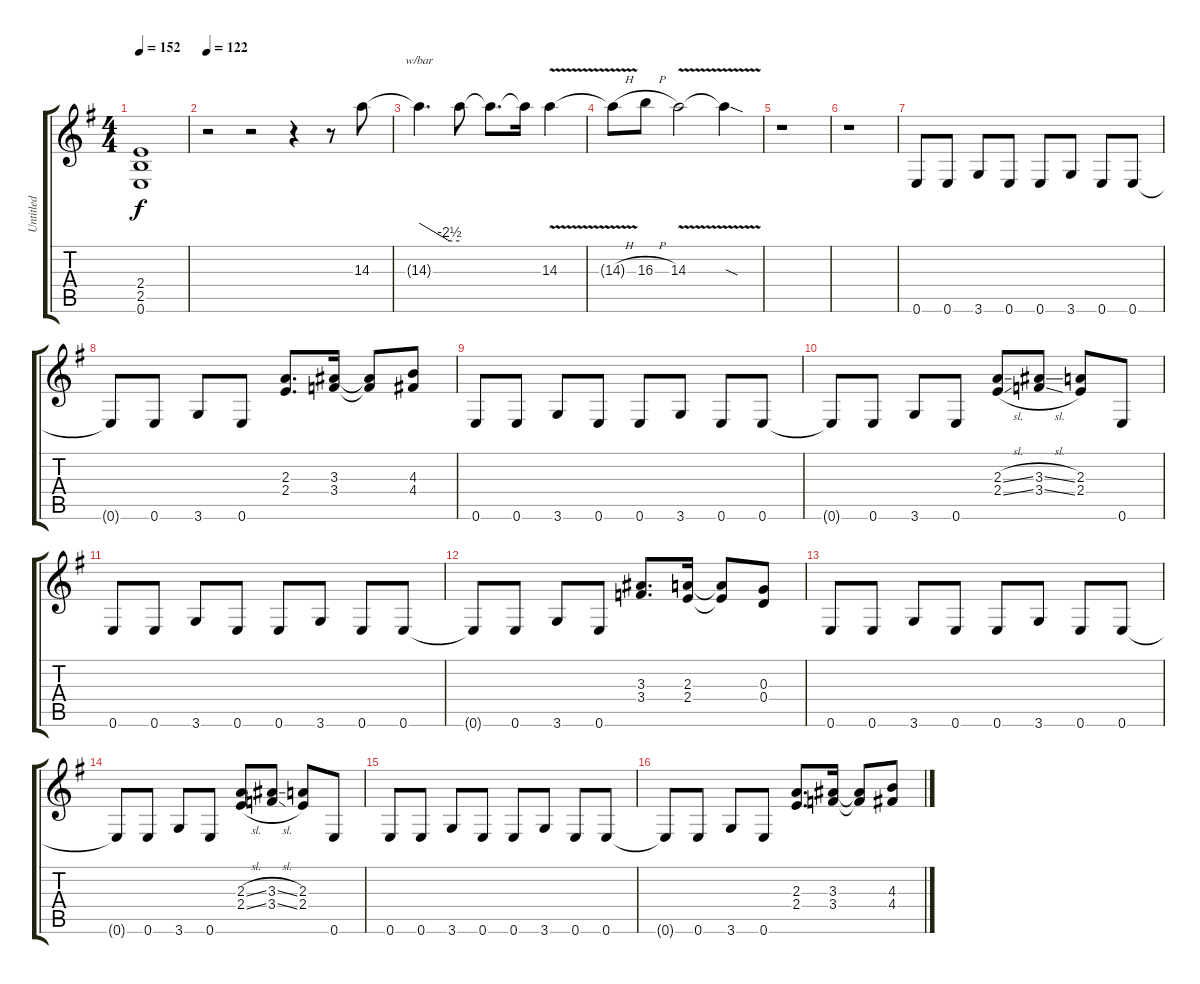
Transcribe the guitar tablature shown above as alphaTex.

\track ("Untitled" "Untitled") {instrument distortionguitar}
\staff {score tabs}
\tuning (E4 B3 G3 D3 A2 E2) {hide}
\ts (4 4)
\tempo 152
\clef g2
\ks g
(2.4{t} 2.5{t} 0.6{t}).1{dy f} |
\tempo 122
r.2 r.2 r.4 r.8 14.3.8 |
14.3{t}.4{d tbe (custom default 0 0 45 -10 60 -10)} 14.3{t}.8 14.3{t}.8{d} 14.3{t}.16 14.3{v}.4 |
14.3{h t}.8 16.3{h}.8 14.3{v}.2 14.3{sod t}.4 |
r.1 |
r.1 |
0.6.8 0.6.8 3.6.8 0.6.8 0.6.8 3.6.8 0.6.8 0.6.8 |
0.6{t}.8 0.6.8 3.6.8 0.6.8 (2.3 2.4).8{d} (3.3 3.4).16 (3.3{t} 3.4{t}).8 (4.3 4.4).8 |
0.6.8 0.6.8 3.6.8 0.6.8 0.6.8 3.6.8 0.6.8 0.6.8 |
0.6{t}.8 0.6.8 3.6.8 0.6.8 (2.3{sl} 2.4{sl}).8 (3.3{sl} 3.4{sl}).8 (2.3 2.4).8 0.6.8 |
0.6.8 0.6.8 3.6.8 0.6.8 0.6.8 3.6.8 0.6.8 0.6.8 |
0.6{t}.8 0.6.8 3.6.8 0.6.8 (3.3 3.4).8{d} (2.3 2.4).16 (2.3{t} 2.4{t}).8 (0.3 0.4).8 |
0.6.8 0.6.8 3.6.8 0.6.8 0.6.8 3.6.8 0.6.8 0.6.8 |
0.6{t}.8 0.6.8 3.6.8 0.6.8 (2.3{sl} 2.4{sl}).8 (3.3{sl} 3.4{sl}).8 (2.3 2.4).8 0.6.8 |
0.6.8 0.6.8 3.6.8 0.6.8 0.6.8 3.6.8 0.6.8 0.6.8 |
0.6{t}.8 0.6.8 3.6.8 0.6.8 (2.3 2.4).8{d} (3.3 3.4).16 (3.3{t} 3.4{t}).8 (4.3 4.4).8
